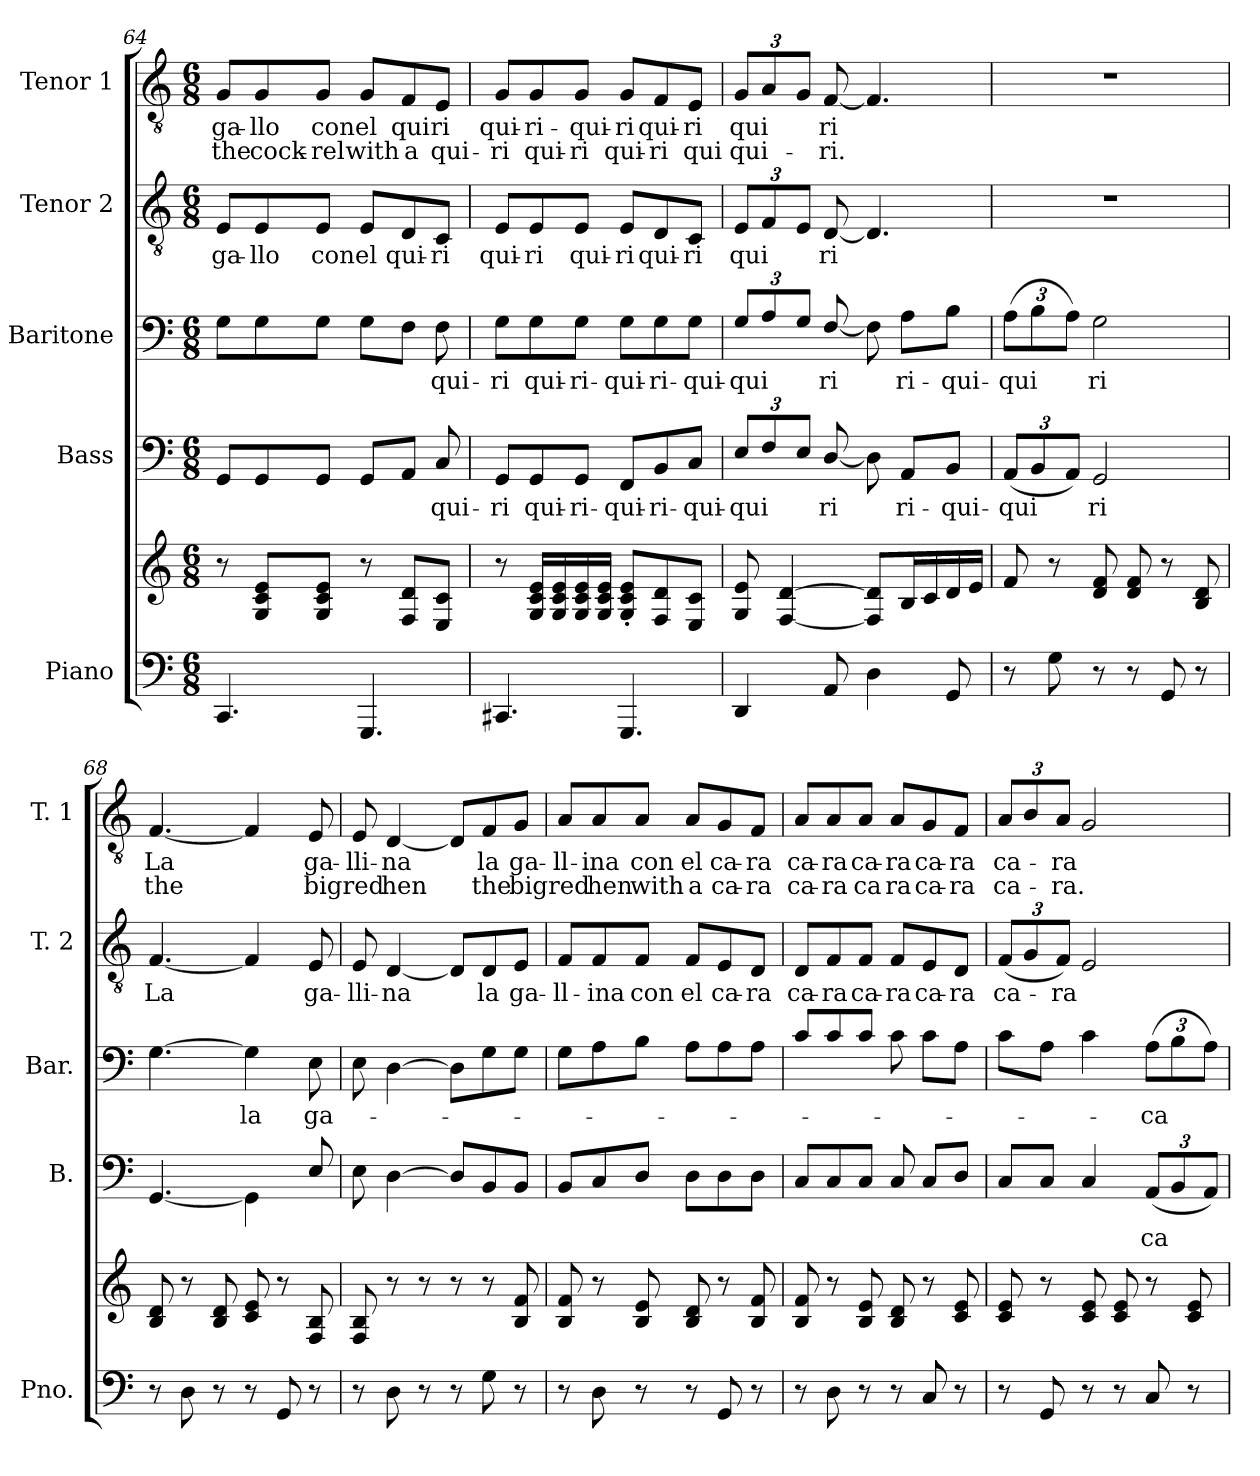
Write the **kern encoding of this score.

**kern	**kern	**kern	**text	**kern	**text	**kern	**text	**kern	**text	**text
*part5	*part5	*part4	*part4	*part3	*part3	*part2	*part2	*part1	*part1	*part1
*staff6	*staff5	*staff4	*staff4	*staff3	*staff3	*staff2	*staff2	*staff1	*staff1	*staff1
*I"Piano	*	*I"Bass	*	*I"Baritone	*	*I"Tenor 2	*	*I"Tenor 1	*	*
*I'Pno.	*	*I'B.	*	*I'Bar.	*	*I'T. 2	*	*I'T. 1	*	*
!!LO:PB:g=z
*clefF4	*clefG2	*clefF4	*	*clefF4	*	*clefGv2	*	*clefGv2	*	*
*k[]	*k[]	*k[]	*	*k[]	*	*k[]	*	*k[]	*	*
*M6/8	*M6/8	*M6/8	*	*M6/8	*	*M6/8	*	*M6/8	*	*
=64	=64	=64	=64	=64	=64	=64	=64	=64	=64	=64
!	!	!	!	!	!	!	!LO:LY:b	!	!LO:LY:b	!LO:LY:b
4.CC/	8r	8GG/L	.	8G\L	.	8E/L	ga-	8G/L	ga-	the
!	!	!	!	!	!	!	!LO:LY:b	!	!LO:LY:b	!LO:LY:b
.	8G/ 8c/ 8e/L	8GG/	.	8G\	.	8E/	-llo	8G/	-llo	cock-
!	!	!	!	!	!	!	!LO:LY:b	!	!LO:LY:b	!LO:LY:b
.	8G/ 8c/ 8e/J	8GG/J	.	8G\J	.	8E/J	con	8G/J	con	-rel
!	!	!	!	!	!	!	!LO:LY:b	!	!LO:LY:b	!LO:LY:b
4.GGG/	8r	8GG/L	.	8G\L	.	8E/L	el	8G/L	el	with
!	!	!	!	!	!	!	!LO:LY:b	!	!LO:LY:b	!LO:LY:b
.	8F/ 8d/L	8AA/J	.	8F\J	.	8D/	qui-	8F/	qui	a
!	!	!	!LO:LY:b	!	!LO:LY:b	!	!LO:LY:b	!	!LO:LY:b	!LO:LY:b
.	8E/ 8c/J	8C/	qui-	8F\	qui-	8C/J	-ri	8E/J	-ri	qui-
=65	=65	=65	=65	=65	=65	=65	=65	=65	=65	=65
!	!	!	!LO:LY:b	!	!LO:LY:b	!	!LO:LY:b	!	!LO:LY:b	!LO:LY:b
4.CC#X/	8r	8GG/L	-ri	8G\L	-ri	8E/L	qui-	8G/L	qui-	-ri
!	!	!	!LO:LY:b	!	!LO:LY:b	!	!LO:LY:b	!	!LO:LY:b	!LO:LY:b
.	16G/ 16c/ 16e/LL	8GG/	qui-	8G\	qui-	8E/	-ri	8G/	-ri-	qui-
.	16G/ 16c/ 16e/	.	.	.	.	.	.	.	.	.
!	!	!	!LO:LY:b	!	!LO:LY:b	!	!LO:LY:b	!	!LO:LY:b	!LO:LY:b
.	16G/ 16c/ 16e/	8GG/J	-ri-	8G\J	-ri-	8E/J	-qui-	8G/J	-qui-	-ri
.	16G/ 16c/ 16e/JJ	.	.	.	.	.	.	.	.	.
!	!	!	!LO:LY:b	!	!LO:LY:b	!	!LO:LY:b	!	!LO:LY:b	!LO:LY:b
4.GGG/	8G/' 8c/' 8e/'L	8FF/L	-qui-	8G\L	-qui-	8E/L	-ri	8G/L	-ri	qui-
!	!	!	!LO:LY:b	!	!LO:LY:b	!	!LO:LY:b	!	!LO:LY:b	!LO:LY:b
.	8F/ 8d/	8BB/	-ri-	8G\	-ri-	8D/	-qui-	8F/	-qui-	-ri
!	!	!	!LO:LY:b	!	!LO:LY:b	!	!LO:LY:b	!	!LO:LY:b	!LO:LY:b
.	8E/ 8c/J	8C/J	-qui-	8G\J	-qui-	8C/J	-ri	8E/J	-ri	qui
=66	=66	=66	=66	=66	=66	=66	=66	=66	=66	=66
*	*	*Xbrackettup	*	*	*	*	*	*	*	*
!	!	!	!LO:LY:b	!	!	!	!	!	!	!
*	*	*	*	*Xbrackettup	*	*	*	*	*	*
!	!	!	!	!	!LO:LY:b	!	!	!	!	!
*	*	*	*	*	*	*Xbrackettup	*	*	*	*
!	!	!	!	!	!	!	!LO:LY:b	!	!	!
*	*	*	*	*	*	*	*	*Xbrackettup	*	*
!	!	!	!	!	!	!	!	!	!LO:LY:b	!LO:LY:b
4DD/	8G/ 8e/	12E/L	-qui	12G/L	-qui	12E/L	-qui	12G/L	-qui	qui-
.	.	12F/	.	12A/	.	12F/	.	12A/	.	.
.	[<4F/ [>4d/	.	.	.	.	.	.	.	.	.
.	.	12E/J	.	12G/J	.	12E/J	.	12G/J	.	.
!	!	!	!LO:LY:b	!	!LO:LY:b	!	!LO:LY:b	!	!LO:LY:b	!LO:LY:b
8AA/	.	[8D/	-ri	[8F/	-ri	[<8D/	-ri	[8F/	-ri	-ri.
4D\	8F/] 8d/]L	8D\]	.	8F\]	.	4.D/]	.	4.F/]	.	.
!	!	!	!LO:LY:b	!	!LO:LY:b	!	!	!	!	!
.	16B/L	8AA/L	-ri-	8A\L	-ri-	.	.	.	.	.
.	16c/	.	.	.	.	.	.	.	.	.
!	!	!	!LO:LY:b	!	!LO:LY:b	!	!	!	!	!
8GG/	16d/	8BB/J	-qui-	8B\J	-qui-	.	.	.	.	.
.	16e/JJ	.	.	.	.	.	.	.	.	.
=67	=67	=67	=67	=67	=67	=67	=67	=67	=67	=67
!	!	!	!LO:LY:b	!	!LO:LY:b	!	!	!	!	!
8r	8f/	(<12AA/L	-qui	(>12A\L	-qui	2.r	.	2.r	.	.
.	.	12BB/	.	12B\	.	.	.	.	.	.
8G\	8r	.	.	.	.	.	.	.	.	.
.	.	12AA/J)	.	12A\J)	.	.	.	.	.	.
!	!	!	!LO:LY:b	!	!LO:LY:b	!	!	!	!	!
8r	8d/ 8f/	2GG/	-ri	2G\	-ri	.	.	.	.	.
8r	8d/ 8f/	.	.	.	.	.	.	.	.	.
8GG/	8r	.	.	.	.	.	.	.	.	.
8r	8B/ 8d/	.	.	.	.	.	.	.	.	.
!!LO:LB:g=z
=68	=68	=68	=68	=68	=68	=68	=68	=68	=68	=68
!	!	!	!	!	!	!	!LO:LY:b	!	!LO:LY:b	!LO:LY:b
8r	8B/ 8d/	[4.GG/	.	[4.G\	.	[4.F/	La	[4.F/	La	the
8D\	8r	.	.	.	.	.	.	.	.	.
8r	8B/ 8d/	.	.	.	.	.	.	.	.	.
!	!	!	!	!	!LO:LY:b	!	!	!	!	!
8r	8c/ 8e/	4GG\]	.	4G\]	la	4F/]	.	4F/]	.	.
8GG/	8r	.	.	.	.	.	.	.	.	.
!	!	!	!	!	!LO:LY:b	!	!LO:LY:b	!	!LO:LY:b	!LO:LY:b
8r	8F/ 8B/	8E/	.	8E\	ga-	8E/	ga-	8E/	ga-	big
=69	=69	=69	=69	=69	=69	=69	=69	=69	=69	=69
!	!	!	!	!	!	!	!LO:LY:b	!	!LO:LY:b	!LO:LY:b
8r	8F/ 8B/	8E\	.	8E\	.	8E/	-lli-	8E/	-lli-	red
!	!	!	!	!	!	!	!LO:LY:b	!	!LO:LY:b	!LO:LY:b
8D\	8r	[4D\	.	[4D\	.	[4D/	-na	[4D/	-na	hen
8r	8r	.	.	.	.	.	.	.	.	.
8r	8r	8D/L]	.	8D\L]	.	8D/L]	.	8D/L]	.	.
!	!	!	!	!	!	!	!LO:LY:b	!	!LO:LY:b	!LO:LY:b
8G\	8r	8BB/	.	8G\	.	8D/	la	8F/	la	the
!	!	!	!	!	!	!	!LO:LY:b	!	!LO:LY:b	!LO:LY:b
8r	8B/ 8f/	8BB/J	.	8G\J	.	8E/J	ga-	8G/J	ga-	big
=70	=70	=70	=70	=70	=70	=70	=70	=70	=70	=70
!	!	!	!	!	!	!	!LO:LY:b	!	!LO:LY:b	!LO:LY:b
8r	8B/ 8f/	8BB/L	.	8G\L	.	8F/L	-ll-	8A/L	-ll-	red
!	!	!	!	!	!	!	!LO:LY:b	!	!LO:LY:b	!LO:LY:b
8D\	8r	8C/	.	8A\	.	8F/	-ina	8A/	-ina	hen
!	!	!	!	!	!	!	!LO:LY:b	!	!LO:LY:b	!LO:LY:b
8r	8B/ 8e/	8D/J	.	8B\J	.	8F/J	con	8A/J	con	with
!	!	!	!	!	!	!	!LO:LY:b	!	!LO:LY:b	!LO:LY:b
8r	8B/ 8d/	8D\L	.	8A\L	.	8F/L	el	8A/L	el	a
!	!	!	!	!	!	!	!LO:LY:b	!	!LO:LY:b	!LO:LY:b
8GG/	8r	8D\	.	8A\	.	8E/	ca-	8G/	ca-	ca-
!	!	!	!	!	!	!	!LO:LY:b	!	!LO:LY:b	!LO:LY:b
8r	8B/ 8f/	8D\J	.	8A\J	.	8D/J	-ra	8F/J	-ra	-ra
=71	=71	=71	=71	=71	=71	=71	=71	=71	=71	=71
!	!	!	!	!	!	!	!LO:LY:b	!	!LO:LY:b	!LO:LY:b
8r	8B/ 8f/	8C/L	.	8c/L	.	8D/L	ca-	8A/L	ca-	ca-
!	!	!	!	!	!	!	!LO:LY:b	!	!LO:LY:b	!LO:LY:b
8D\	8r	8C/	.	8c/	.	8F/	-ra	8A/	-ra	-ra
!	!	!	!	!	!	!	!LO:LY:b	!	!LO:LY:b	!LO:LY:b
8r	8B/ 8e/	8C/J	.	8c/J	.	8F/J	ca-	8A/J	ca-	ca
!	!	!	!	!	!	!	!LO:LY:b	!	!LO:LY:b	!LO:LY:b
8r	8B/ 8d/	8C/	.	8c\	.	8F/L	-ra	8A/L	-ra	ra
!	!	!	!	!	!	!	!LO:LY:b	!	!LO:LY:b	!LO:LY:b
8C/	8r	8C/L	.	8c\L	.	8E/	ca-	8G/	ca-	ca-
!	!	!	!	!	!	!	!LO:LY:b	!	!LO:LY:b	!LO:LY:b
8r	8c/ 8e/	8D/J	.	8A\J	.	8D/J	-ra	8F/J	-ra	-ra
=72	=72	=72	=72	=72	=72	=72	=72	=72	=72	=72
!	!	!	!	!	!	!	!LO:LY:b	!	!LO:LY:b	!LO:LY:b
8r	8c/ 8e/	8C/L	.	8c\L	.	(<12F/L	ca-	12A/L	ca-	ca-
.	.	.	.	.	.	12G/	.	12B/	.	.
8GG/	8r	8C/J	.	8A\J	.	.	.	.	.	.
!	!	!	!	!	!	!	!LO:LY:b	!	!LO:LY:b	!LO:LY:b
.	.	.	.	.	.	12F/J)	-ra	12A/J	-ra	-ra.
8r	8c/ 8e/	4C/	.	4c\	.	2E/	.	2G/	.	.
8r	8c/ 8e/	.	.	.	.	.	.	.	.	.
!	!	!	!LO:LY:b	!	!LO:LY:b	!	!	!	!	!
8C/	8r	(<12AA/L	ca	(>12A\L	ca	.	.	.	.	.
.	.	12BB/	.	12B\	.	.	.	.	.	.
8r	8c/ 8e/	.	.	.	.	.	.	.	.	.
.	.	12AA/J)	.	12A\J)	.	.	.	.	.	.
=	=	=	=	=	=	=	=	=	=	=
*-	*-	*-	*-	*-	*-	*-	*-	*-	*-	*-
